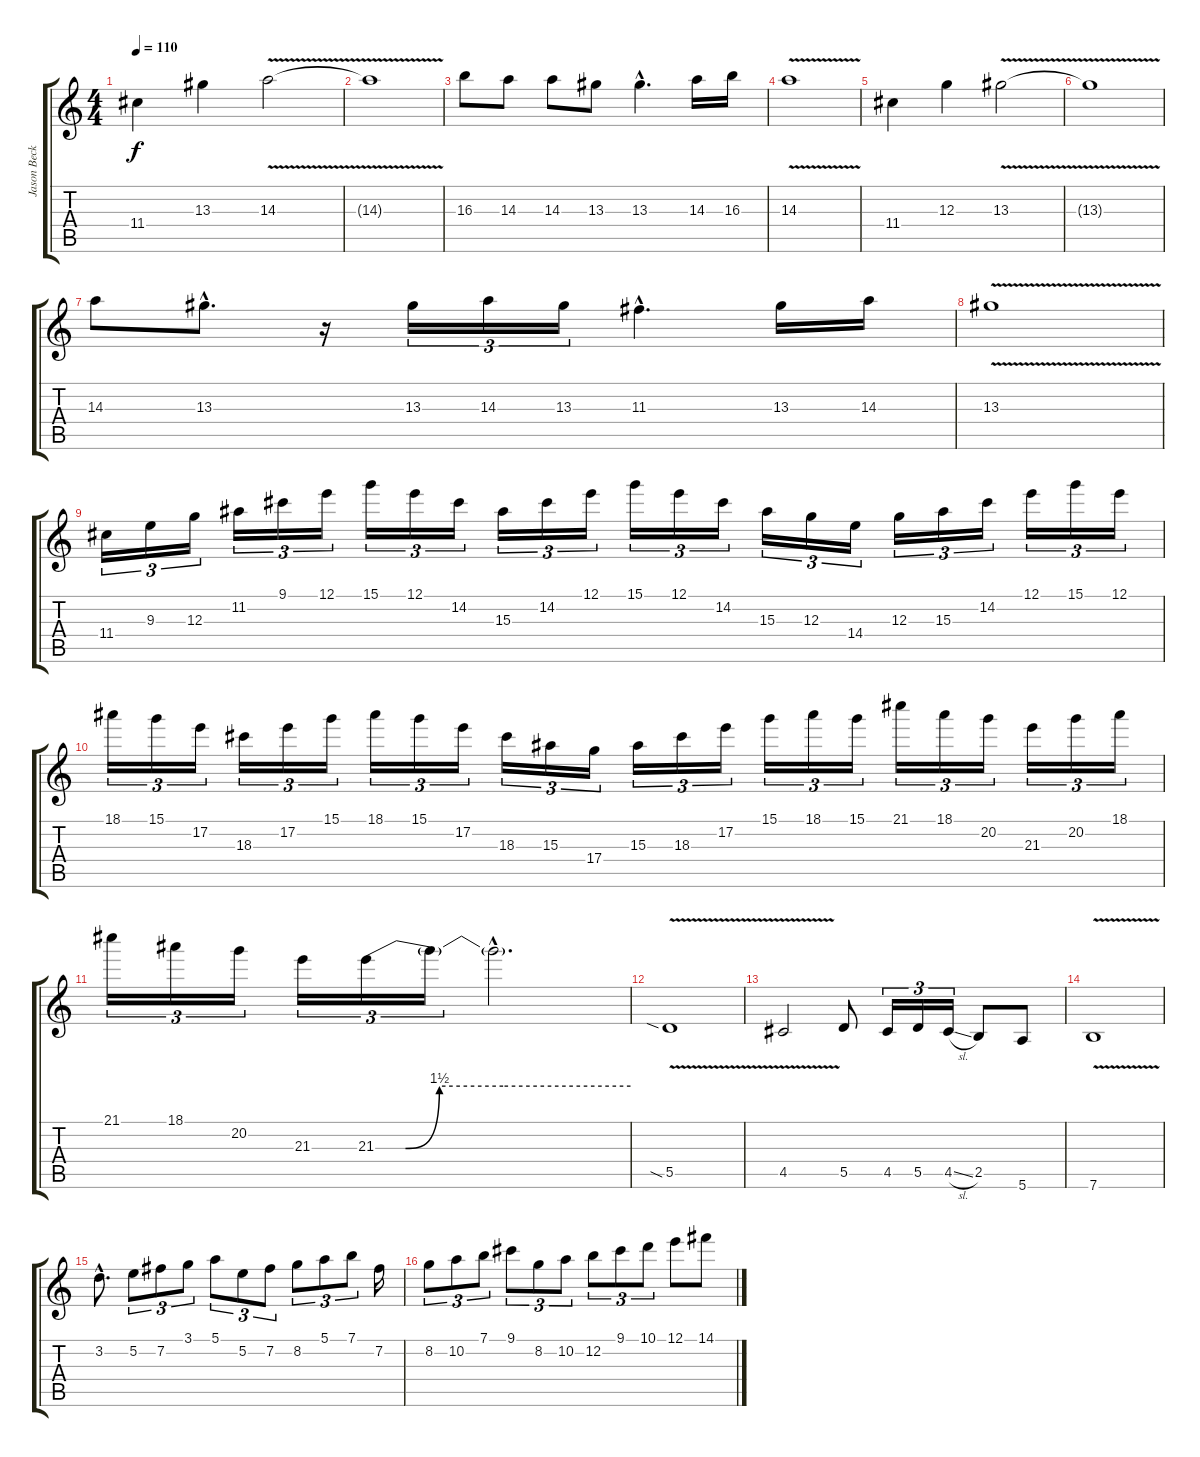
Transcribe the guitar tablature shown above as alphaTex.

\track ("Jason Becker" "Jason Beck") {instrument distortionguitar}
\staff {score tabs}
\tuning (E4 B3 G3 D3 A2 E2) {hide}
\ts (4 4)
\tempo 110
\clef g2
\ks c
11.4.4{dy f} 13.3.4 14.3{v}.2 |
14.3{t}.1 |
16.3.8 14.3.8 14.3.8 13.3.8 13.3{hac}.4{d} 14.3.16 16.3.16 |
14.3{v}.1 |
11.4.4 12.3.4 13.3{v}.2 |
13.3{t}.1 |
14.3.8 13.3{hac}.8{d} r.16 13.3.16{tu (3 2)} 14.3.16{tu (3 2)} 13.3.16{tu (3 2)} 11.3{hac}.4{d} 13.3.16 14.3.16 |
13.3{v}.1 |
11.4.16{tu (3 2)} 9.3.16{tu (3 2)} 12.3.16{tu (3 2)} 11.2.16{tu (3 2)} 9.1.16{tu (3 2)} 12.1.16{tu (3 2)} 15.1.16{tu (3 2)} 12.1.16{tu (3 2)} 14.2.16{tu (3 2)} 15.3.16{tu (3 2)} 14.2.16{tu (3 2)} 12.1.16{tu (3 2)} 15.1.16{tu (3 2)} 12.1.16{tu (3 2)} 14.2.16{tu (3 2)} 15.3.16{tu (3 2)} 12.3.16{tu (3 2)} 14.4.16{tu (3 2)} 12.3.16{tu (3 2)} 15.3.16{tu (3 2)} 14.2.16{tu (3 2)} 12.1.16{tu (3 2)} 15.1.16{tu (3 2)} 12.1.16{tu (3 2)} |
18.1.16{tu (3 2)} 15.1.16{tu (3 2)} 17.2.16{tu (3 2)} 18.3.16{tu (3 2)} 17.2.16{tu (3 2)} 15.1.16{tu (3 2)} 18.1.16{tu (3 2)} 15.1.16{tu (3 2)} 17.2.16{tu (3 2)} 18.3.16{tu (3 2)} 15.3.16{tu (3 2)} 17.4.16{tu (3 2)} 15.3.16{tu (3 2)} 18.3.16{tu (3 2)} 17.2.16{tu (3 2)} 15.1.16{tu (3 2)} 18.1.16{tu (3 2)} 15.1.16{tu (3 2)} 21.1.16{tu (3 2)} 18.1.16{tu (3 2)} 20.2.16{tu (3 2)} 21.3.16{tu (3 2)} 20.2.16{tu (3 2)} 18.1.16{tu (3 2)} |
21.1.16{tu (3 2)} 18.1.16{tu (3 2)} 20.2.16{tu (3 2)} 21.3.16{tu (3 2)} 21.3{be (custom 0 0 7 0 15 6 30 6 60 6)}.16{tu (3 2)} 21.3{t}.16{tu (3 2)} 21.3{hac t}.2{d} |
5.5{v sia}.1 |
4.5{v}.2 5.5.8 4.5.16{tu (3 2)} 5.5.16{tu (3 2)} 4.5{sl}.16{tu (3 2)} 2.5.8 5.6.8 |
7.6{v}.1 |
3.2{hac}.8{d} 5.2.8{tu (3 2)} 7.2.8{tu (3 2)} 3.1.8{tu (3 2)} 5.1.8{tu (3 2)} 5.2.8{tu (3 2)} 7.2.8{tu (3 2)} 8.2.8{tu (3 2)} 5.1.8{tu (3 2)} 7.1.8{tu (3 2)} 7.2.16 |
8.2.8{tu (3 2)} 10.2.8{tu (3 2)} 7.1.8{tu (3 2)} 9.1.8{tu (3 2)} 8.2.8{tu (3 2)} 10.2.8{tu (3 2)} 12.2.8{tu (3 2)} 9.1.8{tu (3 2)} 10.1.8{tu (3 2)} 12.1.8 14.1.8
